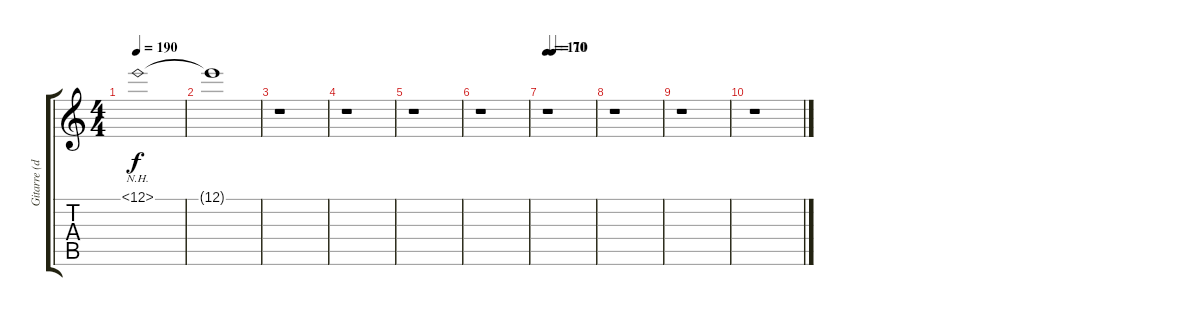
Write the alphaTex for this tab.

\track ("Gitarre (dist.)" "Gitarre (d") {instrument distortionguitar}
\staff {score tabs}
\tuning (E4 B3 G3 D3 A2 E2) {hide}
\ts (4 4)
\tempo 190
\clef g2
\ks c
12.1{nh}.1{dy f} |
12.1{t}.1 |
r.1 |
r.1 |
r.1 |
r.1 |
\tempo 110
\tempo (70 0.125)
r.1 |
r.1 |
r.1 |
r.1
